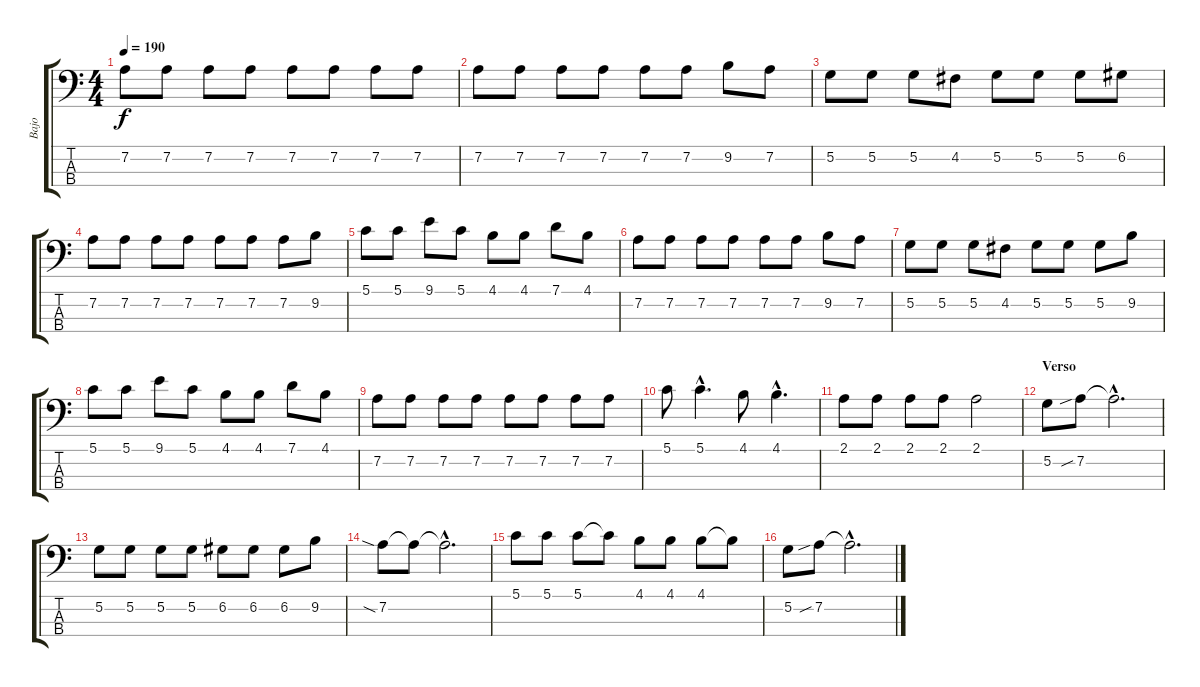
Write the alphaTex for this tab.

\track ("Bajo" "Bajo") {instrument electricbassfinger}
\staff {score tabs}
\tuning (G2 D2 A1 E1) {hide}
\ts (4 4)
\tempo 190
\clef f4
\ks c
7.2.8{dy f} 7.2.8 7.2.8 7.2.8 7.2.8 7.2.8 7.2.8 7.2.8 |
7.2.8 7.2.8 7.2.8 7.2.8 7.2.8 7.2.8 9.2.8 7.2.8 |
5.2.8 5.2.8 5.2.8 4.2.8 5.2.8 5.2.8 5.2.8 6.2.8 |
7.2.8 7.2.8 7.2.8 7.2.8 7.2.8 7.2.8 7.2.8 9.2.8 |
5.1.8 5.1.8 9.1.8 5.1.8 4.1.8 4.1.8 7.1.8 4.1.8 |
7.2.8 7.2.8 7.2.8 7.2.8 7.2.8 7.2.8 9.2.8 7.2.8 |
5.2.8 5.2.8 5.2.8 4.2.8 5.2.8 5.2.8 5.2.8 9.2.8 |
5.1.8 5.1.8 9.1.8 5.1.8 4.1.8 4.1.8 7.1.8 4.1.8 |
7.2.8 7.2.8 7.2.8 7.2.8 7.2.8 7.2.8 7.2.8 7.2.8 |
5.1.8 5.1{hac}.4{d} 4.1.8 4.1{hac}.4{d} |
2.1.8 2.1.8 2.1.8 2.1.8 2.1.2 |
\section ("" "Verso")
5.2.8 7.2{sib}.8 7.2{hac t}.2{d} |
5.2.8 5.2.8 5.2.8 5.2.8 6.2.8 6.2.8 6.2.8 9.2.8 |
7.2{sia}.8 7.2{t}.8 7.2{hac t}.2{d} |
5.1.8 5.1.8 5.1.8 5.1{t}.8 4.1.8 4.1.8 4.1.8 4.1{t}.8 |
5.2.8 7.2{sib}.8 7.2{hac t}.2{d}
